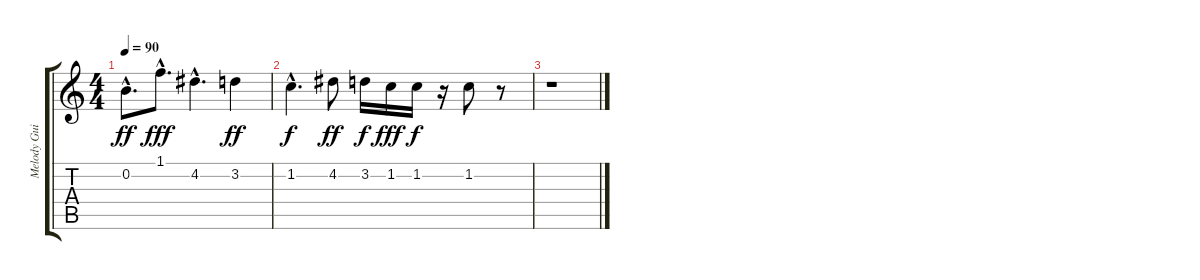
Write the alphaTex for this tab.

\track ("Melody Guide" "Melody Gui") {instrument distortionguitar}
\staff {score tabs}
\tuning (E4 B3 G3 D3 A2 E2) {hide}
\ts (4 4)
\tempo 90
\clef g2
\ks c
0.2{hac}.8{d dy ff} 1.1{hac}.8{d dy fff} 4.2{hac}.4{d} 3.2.4{dy ff} |
1.2{hac}.4{d dy f} 4.2.8{dy ff} 3.2.16{dy f} 1.2.16{dy fff} 1.2.16{dy f} r.16 1.2.8 r.8 |
r.1
